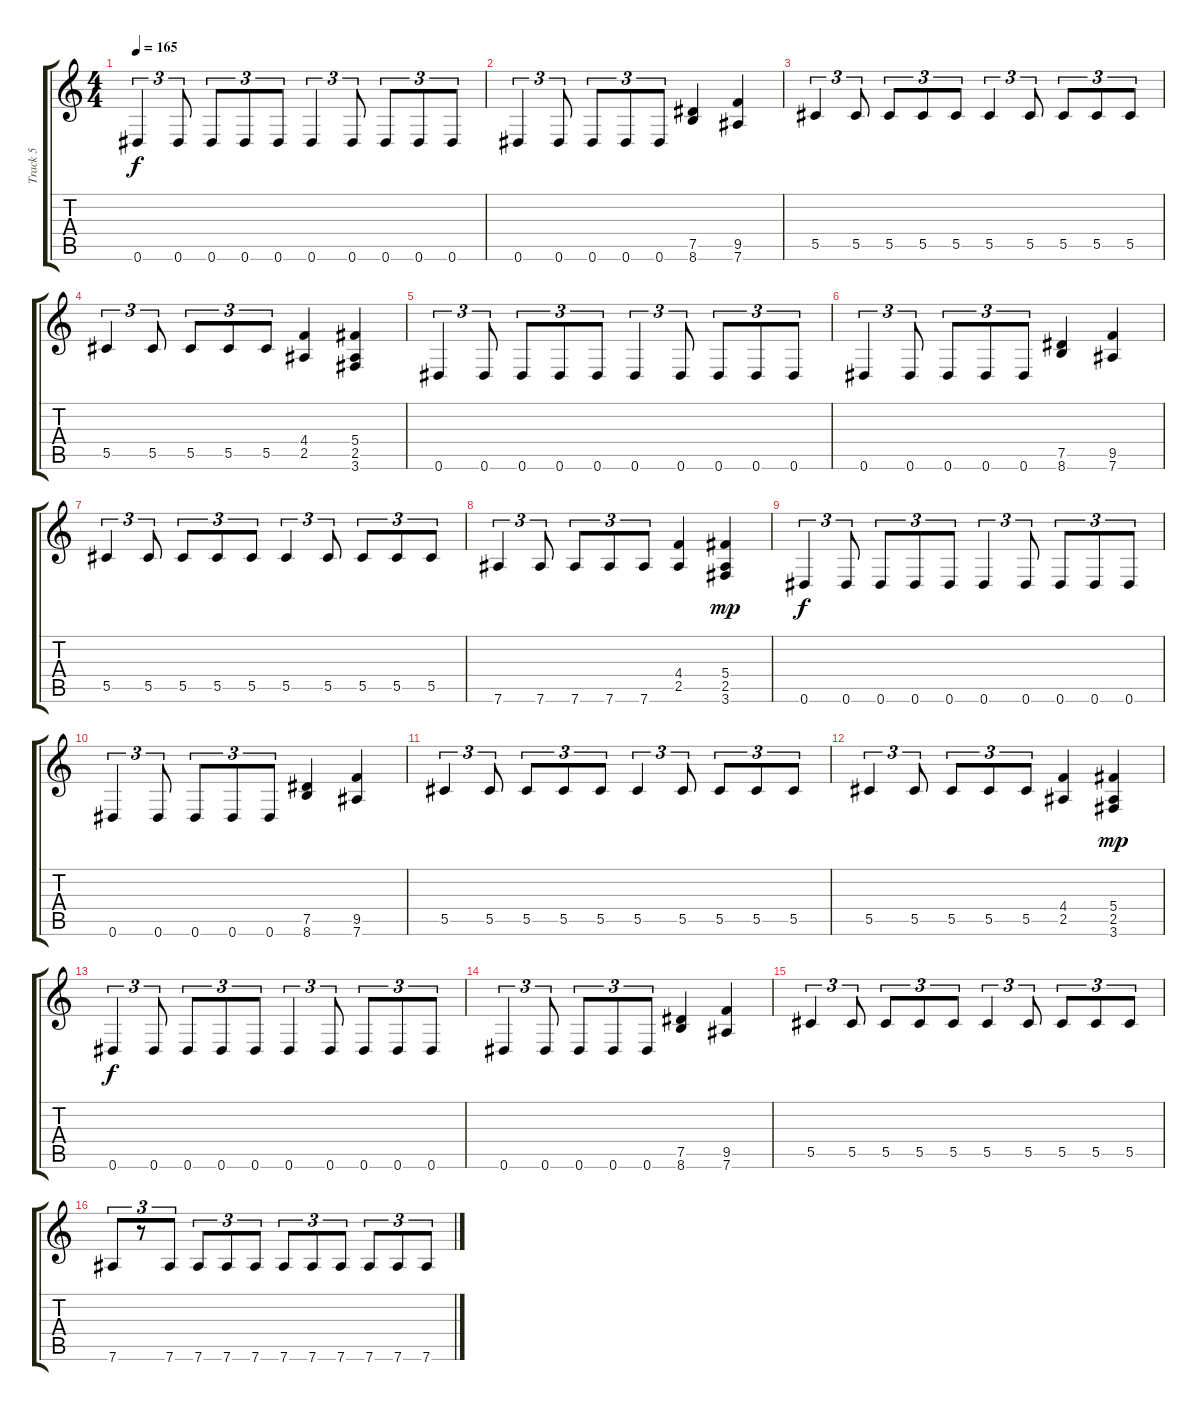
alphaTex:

\track ("Track 5" "Track 5") {instrument distortionguitar}
\staff {score tabs}
\tuning (Eb4 Bb3 Gb3 Db3 Ab2 Eb2) {hide}
\ts (4 4)
\tempo 165
\clef g2
\ks c
0.6.4{tu (3 2) dy f} 0.6.8{tu (3 2)} 0.6.8{tu (3 2)} 0.6.8{tu (3 2)} 0.6.8{tu (3 2)} 0.6.4{tu (3 2)} 0.6.8{tu (3 2)} 0.6.8{tu (3 2)} 0.6.8{tu (3 2)} 0.6.8{tu (3 2)} |
0.6.4{tu (3 2)} 0.6.8{tu (3 2)} 0.6.8{tu (3 2)} 0.6.8{tu (3 2)} 0.6.8{tu (3 2)} (7.5 8.6).4 (9.5 7.6).4 |
5.5.4{tu (3 2)} 5.5.8{tu (3 2)} 5.5.8{tu (3 2)} 5.5.8{tu (3 2)} 5.5.8{tu (3 2)} 5.5.4{tu (3 2)} 5.5.8{tu (3 2)} 5.5.8{tu (3 2)} 5.5.8{tu (3 2)} 5.5.8{tu (3 2)} |
5.5.4{tu (3 2)} 5.5.8{tu (3 2)} 5.5.8{tu (3 2)} 5.5.8{tu (3 2)} 5.5.8{tu (3 2)} (4.4 2.5).4 (5.4 2.5 3.6).4 |
0.6.4{tu (3 2)} 0.6.8{tu (3 2)} 0.6.8{tu (3 2)} 0.6.8{tu (3 2)} 0.6.8{tu (3 2)} 0.6.4{tu (3 2)} 0.6.8{tu (3 2)} 0.6.8{tu (3 2)} 0.6.8{tu (3 2)} 0.6.8{tu (3 2)} |
0.6.4{tu (3 2)} 0.6.8{tu (3 2)} 0.6.8{tu (3 2)} 0.6.8{tu (3 2)} 0.6.8{tu (3 2)} (7.5 8.6).4 (9.5 7.6).4 |
5.5.4{tu (3 2)} 5.5.8{tu (3 2)} 5.5.8{tu (3 2)} 5.5.8{tu (3 2)} 5.5.8{tu (3 2)} 5.5.4{tu (3 2)} 5.5.8{tu (3 2)} 5.5.8{tu (3 2)} 5.5.8{tu (3 2)} 5.5.8{tu (3 2)} |
7.6.4{tu (3 2)} 7.6.8{tu (3 2)} 7.6.8{tu (3 2)} 7.6.8{tu (3 2)} 7.6.8{tu (3 2)} (4.4 2.5).4 (5.4 2.5 3.6).4{dy mp} |
0.6.4{tu (3 2) dy f} 0.6.8{tu (3 2)} 0.6.8{tu (3 2)} 0.6.8{tu (3 2)} 0.6.8{tu (3 2)} 0.6.4{tu (3 2)} 0.6.8{tu (3 2)} 0.6.8{tu (3 2)} 0.6.8{tu (3 2)} 0.6.8{tu (3 2)} |
0.6.4{tu (3 2)} 0.6.8{tu (3 2)} 0.6.8{tu (3 2)} 0.6.8{tu (3 2)} 0.6.8{tu (3 2)} (7.5 8.6).4 (9.5 7.6).4 |
5.5.4{tu (3 2)} 5.5.8{tu (3 2)} 5.5.8{tu (3 2)} 5.5.8{tu (3 2)} 5.5.8{tu (3 2)} 5.5.4{tu (3 2)} 5.5.8{tu (3 2)} 5.5.8{tu (3 2)} 5.5.8{tu (3 2)} 5.5.8{tu (3 2)} |
5.5.4{tu (3 2)} 5.5.8{tu (3 2)} 5.5.8{tu (3 2)} 5.5.8{tu (3 2)} 5.5.8{tu (3 2)} (4.4 2.5).4 (5.4 2.5 3.6).4{dy mp} |
0.6.4{tu (3 2) dy f} 0.6.8{tu (3 2)} 0.6.8{tu (3 2)} 0.6.8{tu (3 2)} 0.6.8{tu (3 2)} 0.6.4{tu (3 2)} 0.6.8{tu (3 2)} 0.6.8{tu (3 2)} 0.6.8{tu (3 2)} 0.6.8{tu (3 2)} |
0.6.4{tu (3 2)} 0.6.8{tu (3 2)} 0.6.8{tu (3 2)} 0.6.8{tu (3 2)} 0.6.8{tu (3 2)} (7.5 8.6).4 (9.5 7.6).4 |
5.5.4{tu (3 2)} 5.5.8{tu (3 2)} 5.5.8{tu (3 2)} 5.5.8{tu (3 2)} 5.5.8{tu (3 2)} 5.5.4{tu (3 2)} 5.5.8{tu (3 2)} 5.5.8{tu (3 2)} 5.5.8{tu (3 2)} 5.5.8{tu (3 2)} |
7.6.8{tu (3 2)} r.8{tu (3 2)} 7.6.8{tu (3 2)} 7.6.8{tu (3 2)} 7.6.8{tu (3 2)} 7.6.8{tu (3 2)} 7.6.8{tu (3 2)} 7.6.8{tu (3 2)} 7.6.8{tu (3 2)} 7.6.8{tu (3 2)} 7.6.8{tu (3 2)} 7.6.8{tu (3 2)}
